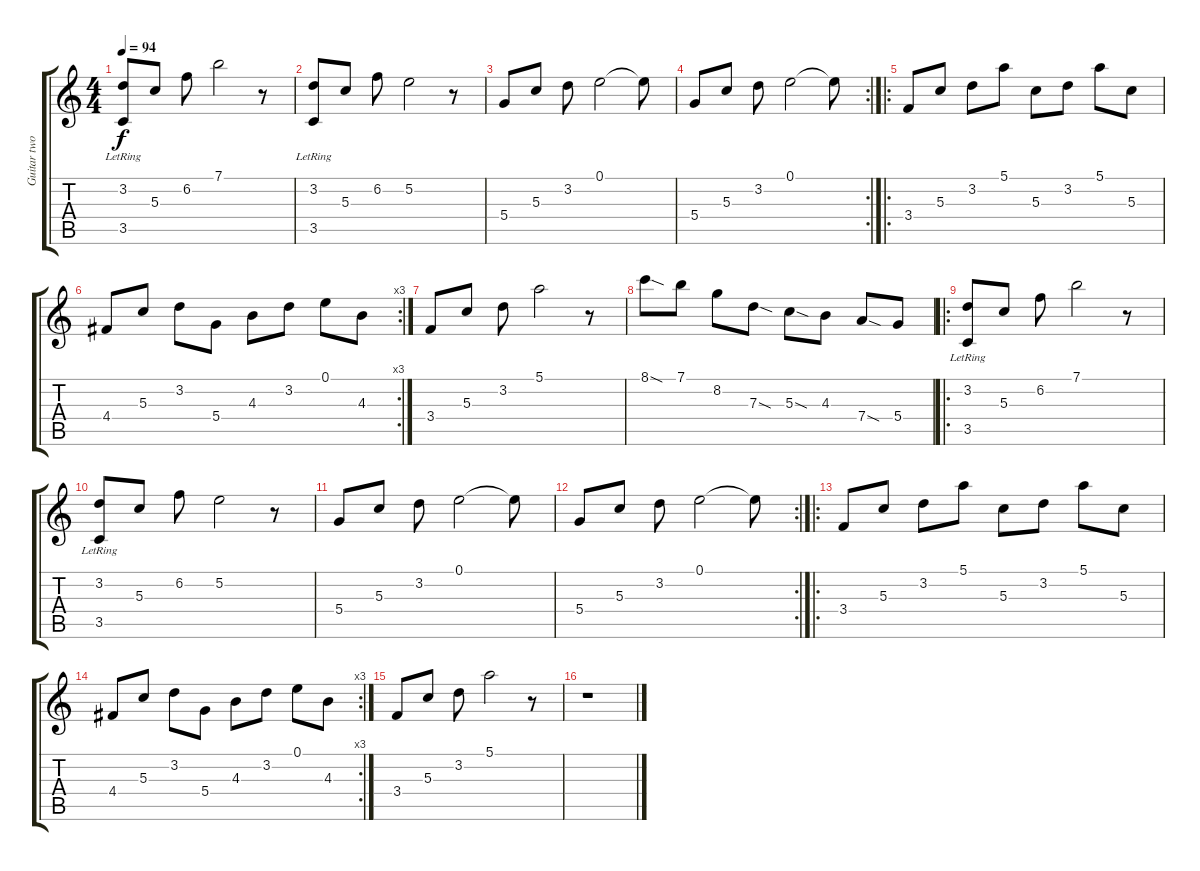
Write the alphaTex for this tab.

\track ("Guitar two" "Guitar two") {instrument acousticguitarnylon}
\staff {score tabs}
\tuning (E4 B3 G3 D3 A2 E2) {hide}
\ts (4 4)
\tempo 94
\clef g2
\ks c
(3.2{lr} 3.5{lr}).8{dy f instrument acousticguitarnylon} 5.3.8 6.2.8 7.1.2 r.8 |
(3.2 3.5{lr}).8 5.3.8 6.2.8 5.2.2 r.8 |
5.4.8 5.3.8 3.2.8 0.1.2 0.1{t}.8 |
\rc 2
5.4.8 5.3.8 3.2.8 0.1.2 0.1{t}.8 |
\ro
3.4.8 5.3.8 3.2.8 5.1.8 5.3.8 3.2.8 5.1.8 5.3.8 |
\rc 3
4.4.8 5.3.8 3.2.8 5.4.8 4.3.8 3.2.8 0.1.8 4.3.8 |
3.4.8 5.3.8 3.2.8 5.1.2 r.8 |
8.1{sod}.8 7.1.8 8.2.8 7.3{sod}.8 5.3{sod}.8 4.3.8 7.4{sod}.8 5.4.8 |
\ro
(3.2{lr} 3.5{lr}).8 5.3.8 6.2.8 7.1.2 r.8 |
(3.2 3.5{lr}).8 5.3.8 6.2.8 5.2.2 r.8 |
5.4.8 5.3.8 3.2.8 0.1.2 0.1{t}.8 |
\rc 2
5.4.8 5.3.8 3.2.8 0.1.2 0.1{t}.8 |
\ro
3.4.8 5.3.8 3.2.8 5.1.8 5.3.8 3.2.8 5.1.8 5.3.8 |
\rc 3
4.4.8 5.3.8 3.2.8 5.4.8 4.3.8 3.2.8 0.1.8 4.3.8 |
3.4.8 5.3.8 3.2.8 5.1.2 r.8 |
r.1
